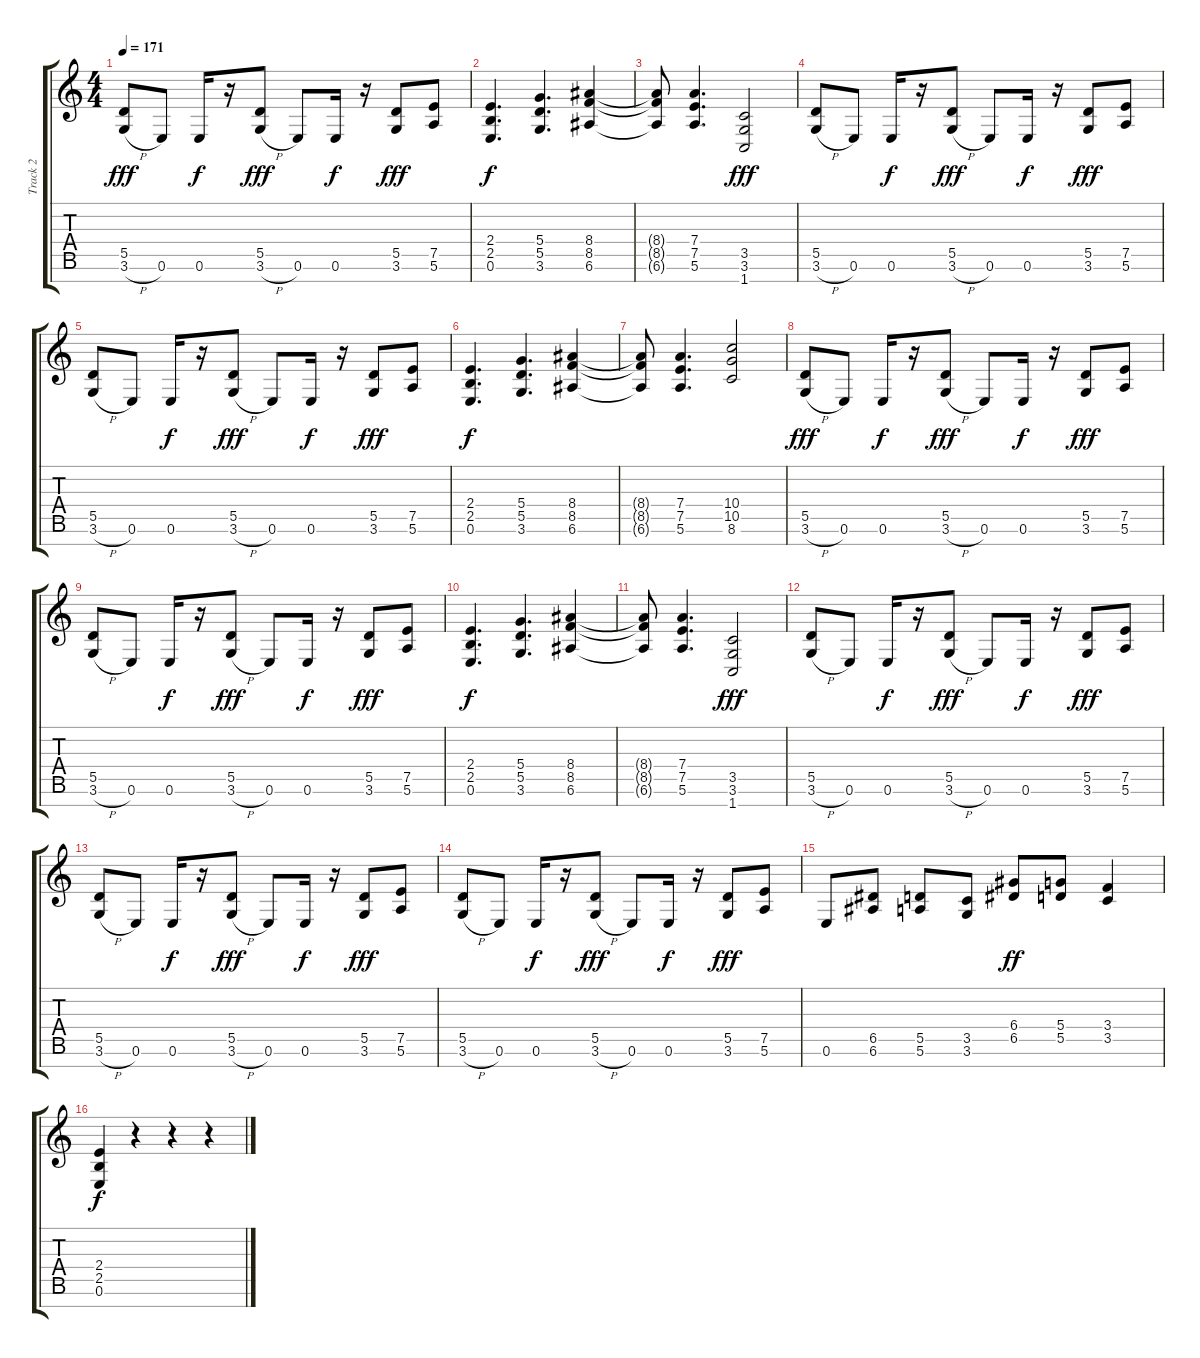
\track ("Track 2" "Track 2") {instrument distortionguitar}
\staff {score tabs}
\tuning (E4 B3 G3 D3 A2 E2 B1) {hide}
\ts (4 4)
\tempo 171
\clef g2
\ks c
(5.5 3.6{h}).8{dy fff} 0.6.8 0.6.16{dy f} r.16 (5.5 3.6{h}).8{dy fff} 0.6.8 0.6.16{dy f} r.16 (5.5 3.6).8{dy fff} (7.5 5.6).8 |
(2.4 2.5 0.6).4{d dy f} (5.4 5.5 3.6).4{d} (8.4 8.5 6.6).4 |
(8.4{t} 8.5{t} 6.6{t}).8 (7.4 7.5 5.6).4{d} (3.5 3.6 1.7).2{dy fff} |
(5.5 3.6{h}).8 0.6.8 0.6.16{dy f} r.16 (5.5 3.6{h}).8{dy fff} 0.6.8 0.6.16{dy f} r.16 (5.5 3.6).8{dy fff} (7.5 5.6).8 |
(5.5 3.6{h}).8 0.6.8 0.6.16{dy f} r.16 (5.5 3.6{h}).8{dy fff} 0.6.8 0.6.16{dy f} r.16 (5.5 3.6).8{dy fff} (7.5 5.6).8 |
(2.4 2.5 0.6).4{d dy f} (5.4 5.5 3.6).4{d} (8.4 8.5 6.6).4 |
(8.4{t} 8.5{t} 6.6{t}).8 (7.4 7.5 5.6).4{d} (10.4 10.5 8.6).2 |
(5.5 3.6{h}).8{dy fff} 0.6.8 0.6.16{dy f} r.16 (5.5 3.6{h}).8{dy fff} 0.6.8 0.6.16{dy f} r.16 (5.5 3.6).8{dy fff} (7.5 5.6).8 |
(5.5 3.6{h}).8 0.6.8 0.6.16{dy f} r.16 (5.5 3.6{h}).8{dy fff} 0.6.8 0.6.16{dy f} r.16 (5.5 3.6).8{dy fff} (7.5 5.6).8 |
(2.4 2.5 0.6).4{d dy f} (5.4 5.5 3.6).4{d} (8.4 8.5 6.6).4 |
(8.4{t} 8.5{t} 6.6{t}).8 (7.4 7.5 5.6).4{d} (3.5 3.6 1.7).2{dy fff} |
(5.5 3.6{h}).8 0.6.8 0.6.16{dy f} r.16 (5.5 3.6{h}).8{dy fff} 0.6.8 0.6.16{dy f} r.16 (5.5 3.6).8{dy fff} (7.5 5.6).8 |
(5.5 3.6{h}).8 0.6.8 0.6.16{dy f} r.16 (5.5 3.6{h}).8{dy fff} 0.6.8 0.6.16{dy f} r.16 (5.5 3.6).8{dy fff} (7.5 5.6).8 |
(5.5 3.6{h}).8 0.6.8 0.6.16{dy f} r.16 (5.5 3.6{h}).8{dy fff} 0.6.8 0.6.16{dy f} r.16 (5.5 3.6).8{dy fff} (7.5 5.6).8 |
0.6.8 (6.5 6.6).8 (5.5 5.6).8 (3.5 3.6).8 (6.4 6.5).8{dy ff} (5.4 5.5).8 (3.4 3.5).4 |
(2.4 2.5 0.6).4{dy f} r.4 r.4 r.4
